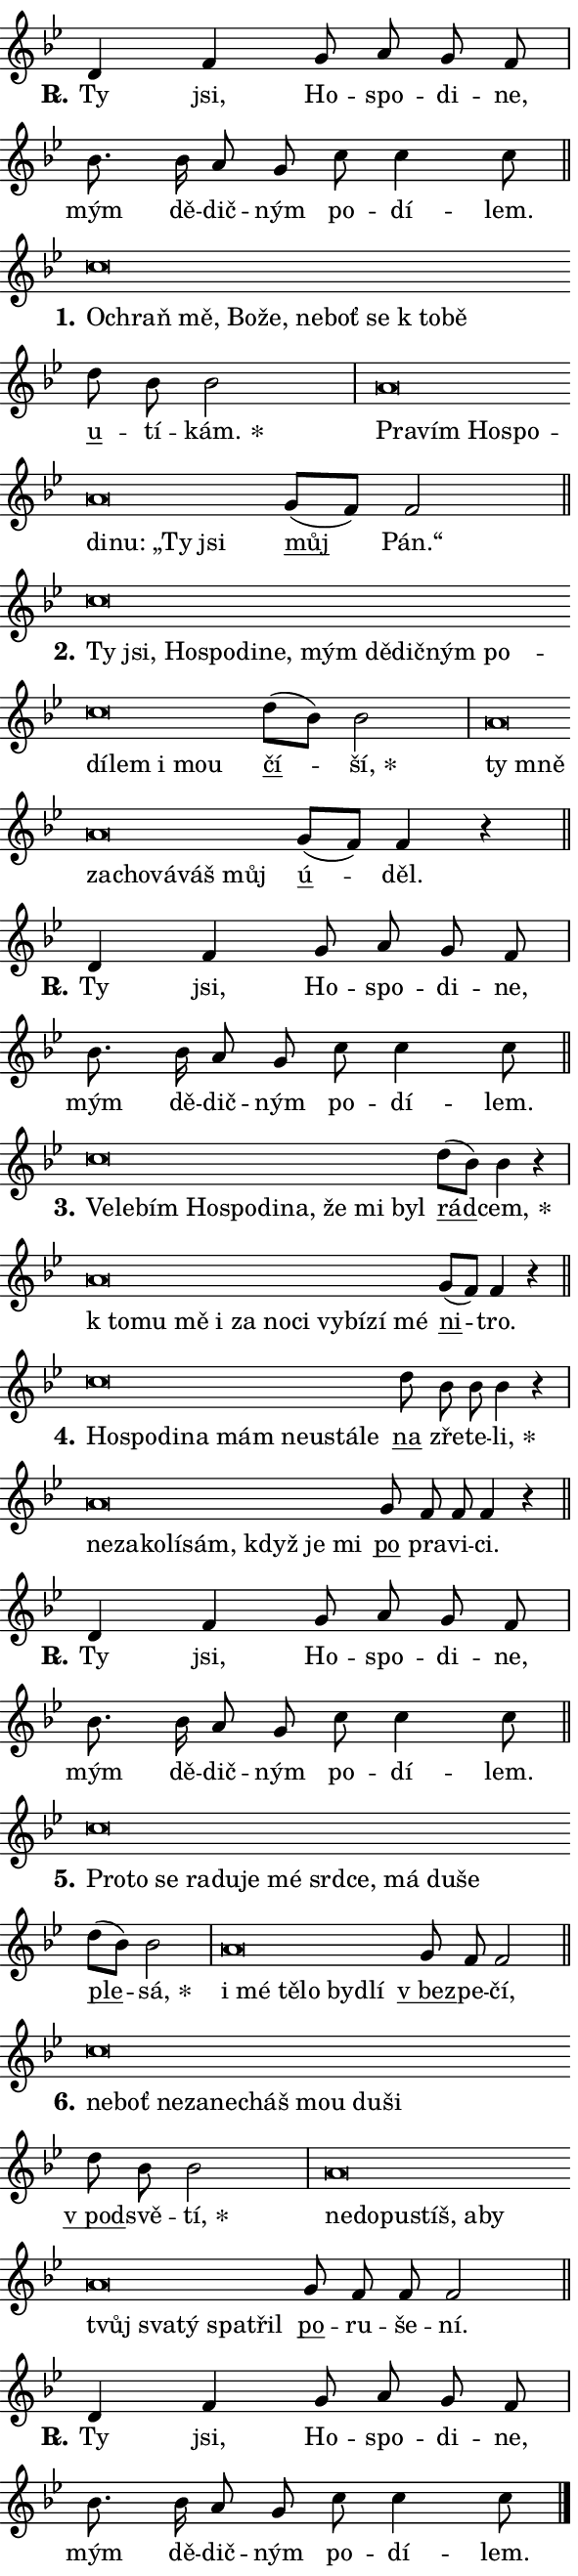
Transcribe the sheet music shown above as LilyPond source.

\version "2.24.0"
\header { tagline = "" }
\paper {
  indent = 0\cm
  top-margin = 0\cm
  right-margin = 0.13\cm % to fit lyric hyphens
  bottom-margin = 0\cm
  left-margin = 0\cm
  paper-width = 10\cm
  page-breaking = #ly:one-page-breaking
  system-system-spacing.basic-distance = #11
  score-system-spacing.basic-distance = #11
  ragged-last = ##f
}


%% Author: Thomas Morley
%% https://lists.gnu.org/archive/html/lilypond-user/2020-05/msg00002.html
#(define (line-position grob)
"Returns position of @var[grob} in current system:
   @code{'start}, if at first time-step
   @code{'end}, if at last time-step
   @code{'middle} otherwise
"
  (let* ((col (ly:item-get-column grob))
         (ln (ly:grob-object col 'left-neighbor))
         (rn (ly:grob-object col 'right-neighbor))
         (col-to-check-left (if (ly:grob? ln) ln col))
         (col-to-check-right (if (ly:grob? rn) rn col))
         (break-dir-left
           (and
             (ly:grob-property col-to-check-left 'non-musical #f)
             (ly:item-break-dir col-to-check-left)))
         (break-dir-right
           (and
             (ly:grob-property col-to-check-right 'non-musical #f)
             (ly:item-break-dir col-to-check-right))))
        (cond ((eqv? 1 break-dir-left) 'start)
              ((eqv? -1 break-dir-right) 'end)
              (else 'middle))))

#(define (tranparent-at-line-position vctor)
  (lambda (grob)
  "Relying on @code{line-position} select the relevant enry from @var{vctor}.
Used to determine transparency,"
    (case (line-position grob)
      ((end) (not (vector-ref vctor 0)))
      ((middle) (not (vector-ref vctor 1)))
      ((start) (not (vector-ref vctor 2))))))

noteHeadBreakVisibility =
#(define-music-function (break-visibility)(vector?)
"Makes @code{NoteHead}s transparent relying on @var{break-visibility}"
#{
  \override NoteHead.transparent =
    #(tranparent-at-line-position break-visibility)
#})

#(define delete-ledgers-for-transparent-note-heads
  (lambda (grob)
    "Reads whether a @code{NoteHead} is transparent.
If so this @code{NoteHead} is removed from @code{'note-heads} from
@var{grob}, which is supposed to be @code{LedgerLineSpanner}.
As a result ledgers are not printed for this @code{NoteHead}"
    (let* ((nhds-array (ly:grob-object grob 'note-heads))
           (nhds-list
             (if (ly:grob-array? nhds-array)
                 (ly:grob-array->list nhds-array)
                 '()))
           ;; Relies on the transparent-property being done before
           ;; Staff.LedgerLineSpanner.after-line-breaking is executed.
           ;; This is fragile ...
           (to-keep
             (remove
               (lambda (nhd)
                 (ly:grob-property nhd 'transparent #f))
               nhds-list)))
      ;; TODO find a better method to iterate over grob-arrays, similiar
      ;; to filter/remove etc for lists
      ;; For now rebuilt from scratch
      (set! (ly:grob-object grob 'note-heads)  '())
      (for-each
        (lambda (nhd)
          (ly:pointer-group-interface::add-grob grob 'note-heads nhd))
        to-keep))))

squashNotes = {
  \override NoteHead.X-extent = #'(-0.2 . 0.2)
  \override NoteHead.Y-extent = #'(-0.75 . 0)
  \override NoteHead.stencil =
    #(lambda (grob)
       (let ((pos (ly:grob-property grob 'staff-position)))
         (begin
           (if (< pos -7) (display "ERROR: Lower brevis then expected\n") (display ""))
           (if (<= pos -6) ly:text-interface::print ly:note-head::print))))
}
unSquashNotes = {
  \revert NoteHead.X-extent
  \revert NoteHead.Y-extent
  \revert NoteHead.stencil
}

hideNotes = \noteHeadBreakVisibility #begin-of-line-visible
unHideNotes = \noteHeadBreakVisibility #all-visible

% work-around for resetting accidentals
% https://lilypond.org/doc/v2.23/Documentation/notation/displaying-rhythms#unmetered-music
cadenzaMeasure = {
  \cadenzaOff
  \partial 1024 s1024
  \cadenzaOn
}

#(define-markup-command (accent layout props text) (markup?)
  "Underline accented syllable"
  (interpret-markup layout props
    #{\markup \override #'(offset . 4.3) \underline { #text }#}))

responsum = \markup \concat {
  "R" \hspace #-1.05 \path #0.1 #'((moveto 0 0.07) (lineto 0.9 0.8)) \hspace #0.05 "."
}

spaceSize = #0.6828661417322834 % exact space size for TeX Gyre Schola

\layout {
  \context {
    \Staff
    \remove "Time_signature_engraver"
    \override LedgerLineSpanner.after-line-breaking = #delete-ledgers-for-transparent-note-heads
  }
  \context {
    \Lyrics {
      \override LyricSpace.minimum-distance = \spaceSize
      \override LyricText.font-name = #"TeX Gyre Schola"
      \override LyricText.font-size = 1
      \override StanzaNumber.font-name = #"TeX Gyre Schola Bold"
      \override StanzaNumber.font-size = 1
    }
  }
  \context {
    \Score 
    \override NoteHead.text =
      #(lambda (grob) 
        (let ((pos (ly:grob-property grob 'staff-position)))
          #{\markup {
            \combine
              \halign #-0.55 \raise #(if (= pos -6) 0 0.5) \override #'(thickness . 2) \draw-line #'(3.2 . 0)
              \musicglyph "noteheads.sM1"
          }#}))
  }
}

% magnetic-lyrics.ily
%
%   written by
%     Jean Abou Samra <jean@abou-samra.fr>
%     Werner Lemberg <wl@gnu.org>
%
%   adapted by
%     Jiri Hon <jiri.hon@gmail.com>
%
% Version 2022-Apr-15

% https://www.mail-archive.com/lilypond-user@gnu.org/msg149350.html

#(define (Left_hyphen_pointer_engraver context)
   "Collect syllable-hyphen-syllable occurrences in lyrics and store
them in properties.  This engraver only looks to the left.  For
example, if the lyrics input is @code{foo -- bar}, it does the
following.

@itemize @bullet
@item
Set the @code{text} property of the @code{LyricHyphen} grob between
@q{foo} and @q{bar} to @code{foo}.

@item
Set the @code{left-hyphen} property of the @code{LyricText} grob with
text @q{foo} to the @code{LyricHyphen} grob between @q{foo} and
@q{bar}.
@end itemize

Use this auxiliary engraver in combination with the
@code{lyric-@/text::@/apply-@/magnetic-@/offset!} hook."
   (let ((hyphen #f)
         (text #f))
     (make-engraver
      (acknowledgers
       ((lyric-syllable-interface engraver grob source-engraver)
        (set! text grob)))
      (end-acknowledgers
       ((lyric-hyphen-interface engraver grob source-engraver)
        ;(when (not (grob::has-interface grob 'lyric-space-interface))
          (set! hyphen grob)));)
      ((stop-translation-timestep engraver)
       (when (and text hyphen)
         (ly:grob-set-object! text 'left-hyphen hyphen))
       (set! text #f)
       (set! hyphen #f)))))

#(define (lyric-text::apply-magnetic-offset! grob)
   "If the space between two syllables is less than the value in
property @code{LyricText@/.details@/.squash-threshold}, move the right
syllable to the left so that it gets concatenated with the left
syllable.

Use this function as a hook for
@code{LyricText@/.after-@/line-@/breaking} if the
@code{Left_@/hyphen_@/pointer_@/engraver} is active."
   (let ((hyphen (ly:grob-object grob 'left-hyphen #f)))
     (when hyphen
       (let ((left-text (ly:spanner-bound hyphen LEFT)))
         (when (grob::has-interface left-text 'lyric-syllable-interface)
           (let* ((common (ly:grob-common-refpoint grob left-text X))
                  (this-x-ext (ly:grob-extent grob common X))
                  (left-x-ext
                   (begin
                     ;; Trigger magnetism for left-text.
                     (ly:grob-property left-text 'after-line-breaking)
                     (ly:grob-extent left-text common X)))
                  ;; `delta` is the gap width between two syllables.
                  (delta (- (interval-start this-x-ext)
                            (interval-end left-x-ext)))
                  (details (ly:grob-property grob 'details))
                  (threshold (assoc-get 'squash-threshold details 0.2)))
             (when (< delta threshold)
               (let* (;; We have to manipulate the input text so that
                      ;; ligatures crossing syllable boundaries are not
                      ;; disabled.  For languages based on the Latin
                      ;; script this is essentially a beautification.
                      ;; However, for non-Western scripts it can be a
                      ;; necessity.
                      (lt (ly:grob-property left-text 'text))
                      (rt (ly:grob-property grob 'text))
                      (is-space (grob::has-interface hyphen 'lyric-space-interface))
                      (space (if is-space " " ""))
                      (extra-delta (if is-space spaceSize 0))
                      ;; Append new syllable.
                      (ltrt-space (if (and (string? lt) (string? rt))
                                (string-append lt space rt)
                                (make-concat-markup (list lt space rt))))
                      ;; Right-align `ltrt` to the right side.
                      (ltrt-space-markup (grob-interpret-markup
                               grob
                               (make-translate-markup
                                (cons (interval-length this-x-ext) 0)
                                (make-right-align-markup ltrt-space)))))
                 (begin
                   ;; Don't print `left-text`.
                   (ly:grob-set-property! left-text 'stencil #f)
                   ;; Set text and stencil (which holds all collected
                   ;; syllables so far) and shift it to the left.
                   (ly:grob-set-property! grob 'text ltrt-space)
                   (ly:grob-set-property! grob 'stencil ltrt-space-markup)
                   (ly:grob-translate-axis! grob (- (- delta extra-delta)) X))))))))))


#(define (lyric-hyphen::displace-bounds-first grob)
   ;; Make very sure this callback isn't triggered too early.
   (let ((left (ly:spanner-bound grob LEFT))
         (right (ly:spanner-bound grob RIGHT)))
     (ly:grob-property left 'after-line-breaking)
     (ly:grob-property right 'after-line-breaking)
     (ly:lyric-hyphen::print grob)))

squashThreshold = #0.4

\layout {
  \context {
    \Lyrics
    \consists #Left_hyphen_pointer_engraver
    \override LyricText.after-line-breaking =
      #lyric-text::apply-magnetic-offset!
    \override LyricHyphen.stencil = #lyric-hyphen::displace-bounds-first
    \override LyricText.details.squash-threshold = \squashThreshold
    \override LyricHyphen.minimum-distance = 0
    \override LyricHyphen.minimum-length = \squashThreshold
  }
}

squashText = \override LyricText.details.squash-threshold = 9999
unSquashText = \override LyricText.details.squash-threshold = \squashThreshold

leftText = \override LyricText.self-alignment-X = #LEFT
unLeftText = \revert LyricText.self-alignment-X

starOffset = #(lambda (grob) 
                (let ((x_offset (ly:self-alignment-interface::aligned-on-x-parent grob)))
                  (if (= x_offset 0) 0 (+ x_offset 1.2))))

star = #(define-music-function (syllable)(string?)
"Append star separator at the end of a syllable"
#{
  \once \override LyricText.X-offset = #starOffset
  \lyricmode { \markup {
    #syllable
    \override #'((font-name . "TeX Gyre Schola Bold")) \hspace #0.2 \lower #0.65 \larger "*"
  } }
#})

starAccent = #(define-music-function (syllable)(string?)
"Append star separator at the end of a syllable and make accent"
#{
  \once \override LyricText.X-offset = #starOffset
  \lyricmode { \markup {
    \accent #syllable
    \override #'((font-name . "TeX Gyre Schola Bold")) \hspace #0.2 \lower #0.65 \larger "*"
  } }
#})

breath = #(define-music-function (syllable)(string?)
"Append breathing indicator at the end of a syllable"
#{
  \lyricmode { \markup { #syllable "+" } }
#})

optionalBreath = #(define-music-function (syllable)(string?)
"Append optional breathing indicator at the end of a syllable"
#{
  \lyricmode { \markup { #syllable "(+)" } }
#})


\score {
    <<
        \new Voice = "melody" { \cadenzaOn \key bes \major \relative { d'4 f g8 a g f \cadenzaMeasure \bar "|" bes8. bes16 a8 g \bar "" c c4 c8 \cadenzaMeasure \bar "||" \break } }
        \new Lyrics \lyricsto "melody" { \lyricmode { \set stanza = \responsum
Ty jsi, Ho -- spo -- di -- ne, mým dě -- dič -- ným po -- dí -- lem. } }
    >>
    \layout {}
}

\score {
    <<
        \new Voice = "melody" { \cadenzaOn \key bes \major \relative { \squashNotes c''\breve*1/16 \hideNotes \breve*1/16 \bar "" \breve*1/16 \bar "" \breve*1/16 \bar "" \breve*1/16 \bar "" \breve*1/16 \bar "" \breve*1/16 \bar "" \breve*1/16 \bar "" \breve*1/16 \breve*1/16 \bar "" \unHideNotes \unSquashNotes \bar "" d8 bes bes2 \cadenzaMeasure \bar "|" \squashNotes a\breve*1/16 \hideNotes \breve*1/16 \bar "" \breve*1/16 \bar "" \breve*1/16 \bar "" \breve*1/16 \bar "" \breve*1/16 \bar "" \breve*1/16 \breve*1/16 \bar "" \unHideNotes \unSquashNotes \bar "" g8[( f)] f2 \cadenzaMeasure \bar "||" \break } }
        \new Lyrics \lyricsto "melody" { \lyricmode { \set stanza = "1."
\leftText O -- \squashText chraň mě, Bo -- že, ne -- boť se "k to" -- bě \unLeftText \unSquashText \markup \accent u -- tí -- \star kám. \leftText Pra -- \squashText vím Ho -- spo -- di -- nu: „Ty jsi \unLeftText \unSquashText \markup \accent můj Pán.“ } }
    >>
    \layout {}
}

\score {
    <<
        \new Voice = "melody" { \cadenzaOn \key bes \major \relative { \squashNotes c''\breve*1/16 \hideNotes \breve*1/16 \bar "" \breve*1/16 \bar "" \breve*1/16 \bar "" \breve*1/16 \bar "" \breve*1/16 \bar "" \breve*1/16 \bar "" \breve*1/16 \bar "" \breve*1/16 \bar "" \breve*1/16 \bar "" \breve*1/16 \bar "" \breve*1/16 \bar "" \breve*1/16 \bar "" \breve*1/16 \breve*1/16 \bar "" \unHideNotes \unSquashNotes \bar "" d8[( bes)] bes2 \cadenzaMeasure \bar "|" \squashNotes a\breve*1/16 \hideNotes \breve*1/16 \bar "" \breve*1/16 \bar "" \breve*1/16 \bar "" \breve*1/16 \bar "" \breve*1/16 \breve*1/16 \bar "" \unHideNotes \unSquashNotes \bar "" g8[( f)] f4 r \cadenzaMeasure \bar "||" \break } }
        \new Lyrics \lyricsto "melody" { \lyricmode { \set stanza = "2."
\leftText Ty \squashText jsi, Ho -- spo -- di -- ne, mým dě -- dič -- ným po -- dí -- lem i mou \unLeftText \unSquashText \markup \accent čí -- \star ší, \leftText ty \squashText mně za -- cho -- vá -- váš můj \unLeftText \unSquashText \markup \accent ú -- děl. } }
    >>
    \layout {}
}

\score {
    <<
        \new Voice = "melody" { \cadenzaOn \key bes \major \relative { d'4 f g8 a g f \cadenzaMeasure \bar "|" bes8. bes16 a8 g \bar "" c c4 c8 \cadenzaMeasure \bar "||" \break } }
        \new Lyrics \lyricsto "melody" { \lyricmode { \set stanza = \responsum
Ty jsi, Ho -- spo -- di -- ne, mým dě -- dič -- ným po -- dí -- lem. } }
    >>
    \layout {}
}

\score {
    <<
        \new Voice = "melody" { \cadenzaOn \key bes \major \relative { \squashNotes c''\breve*1/16 \hideNotes \breve*1/16 \bar "" \breve*1/16 \bar "" \breve*1/16 \bar "" \breve*1/16 \bar "" \breve*1/16 \bar "" \breve*1/16 \bar "" \breve*1/16 \bar "" \breve*1/16 \breve*1/16 \bar "" \unHideNotes \unSquashNotes \bar "" d8[( bes)] bes4 r \cadenzaMeasure \bar "|" \squashNotes a\breve*1/16 \hideNotes \breve*1/16 \bar "" \breve*1/16 \bar "" \breve*1/16 \bar "" \breve*1/16 \bar "" \breve*1/16 \bar "" \breve*1/16 \bar "" \breve*1/16 \bar "" \breve*1/16 \bar "" \breve*1/16 \breve*1/16 \bar "" \unHideNotes \unSquashNotes \bar "" g8[( f)] f4 r \cadenzaMeasure \bar "||" \break } }
        \new Lyrics \lyricsto "melody" { \lyricmode { \set stanza = "3."
\leftText Ve -- \squashText le -- bím Ho -- spo -- di -- na, že mi byl \unLeftText \unSquashText \markup \accent rád -- \star cem, \leftText "k to" -- \squashText mu mě i za no -- ci vy -- bí -- zí mé \unLeftText \unSquashText \markup \accent ni -- tro. } }
    >>
    \layout {}
}

\score {
    <<
        \new Voice = "melody" { \cadenzaOn \key bes \major \relative { \squashNotes c''\breve*1/16 \hideNotes \breve*1/16 \bar "" \breve*1/16 \bar "" \breve*1/16 \bar "" \breve*1/16 \bar "" \breve*1/16 \bar "" \breve*1/16 \bar "" \breve*1/16 \breve*1/16 \bar "" \unHideNotes \unSquashNotes \bar "" d8 bes bes bes4 r \cadenzaMeasure \bar "|" \squashNotes a\breve*1/16 \hideNotes \breve*1/16 \bar "" \breve*1/16 \bar "" \breve*1/16 \bar "" \breve*1/16 \bar "" \breve*1/16 \bar "" \breve*1/16 \breve*1/16 \bar "" \unHideNotes \unSquashNotes \bar "" g8 f f f4 r \cadenzaMeasure \bar "||" \break } }
        \new Lyrics \lyricsto "melody" { \lyricmode { \set stanza = "4."
\leftText Ho -- \squashText spo -- di -- na mám ne -- u -- stá -- le \unLeftText \unSquashText \markup \accent na zře -- te -- \star li, \leftText ne -- \squashText za -- ko -- lí -- sám, když je mi \unLeftText \unSquashText \markup \accent po pra -- vi -- ci. } }
    >>
    \layout {}
}

\score {
    <<
        \new Voice = "melody" { \cadenzaOn \key bes \major \relative { d'4 f g8 a g f \cadenzaMeasure \bar "|" bes8. bes16 a8 g \bar "" c c4 c8 \cadenzaMeasure \bar "||" \break } }
        \new Lyrics \lyricsto "melody" { \lyricmode { \set stanza = \responsum
Ty jsi, Ho -- spo -- di -- ne, mým dě -- dič -- ným po -- dí -- lem. } }
    >>
    \layout {}
}

\score {
    <<
        \new Voice = "melody" { \cadenzaOn \key bes \major \relative { \squashNotes c''\breve*1/16 \hideNotes \breve*1/16 \bar "" \breve*1/16 \bar "" \breve*1/16 \bar "" \breve*1/16 \bar "" \breve*1/16 \bar "" \breve*1/16 \bar "" \breve*1/16 \bar "" \breve*1/16 \bar "" \breve*1/16 \bar "" \breve*1/16 \breve*1/16 \bar "" \unHideNotes \unSquashNotes \bar "" d8[( bes)] bes2 \cadenzaMeasure \bar "|" \squashNotes a\breve*1/16 \hideNotes \breve*1/16 \bar "" \breve*1/16 \bar "" \breve*1/16 \bar "" \breve*1/16 \breve*1/16 \bar "" \unHideNotes \unSquashNotes \bar "" g8 f f2 \cadenzaMeasure \bar "||" \break } }
        \new Lyrics \lyricsto "melody" { \lyricmode { \set stanza = "5."
\leftText Pro -- \squashText to se ra -- du -- je mé srd -- ce, má du -- še \unLeftText \unSquashText \markup \accent ple -- \star sá, \leftText i \squashText mé tě -- lo by -- dlí \unLeftText \unSquashText \markup \accent "v bez" -- pe -- čí, } }
    >>
    \layout {}
}

\score {
    <<
        \new Voice = "melody" { \cadenzaOn \key bes \major \relative { \squashNotes c''\breve*1/16 \hideNotes \breve*1/16 \bar "" \breve*1/16 \bar "" \breve*1/16 \bar "" \breve*1/16 \bar "" \breve*1/16 \bar "" \breve*1/16 \bar "" \breve*1/16 \breve*1/16 \bar "" \unHideNotes \unSquashNotes \bar "" d8 bes bes2 \cadenzaMeasure \bar "|" \squashNotes a\breve*1/16 \hideNotes \breve*1/16 \bar "" \breve*1/16 \bar "" \breve*1/16 \bar "" \breve*1/16 \bar "" \breve*1/16 \bar "" \breve*1/16 \bar "" \breve*1/16 \bar "" \breve*1/16 \bar "" \breve*1/16 \breve*1/16 \bar "" \unHideNotes \unSquashNotes \bar "" g8 f f f2 \cadenzaMeasure \bar "||" \break } }
        \new Lyrics \lyricsto "melody" { \lyricmode { \set stanza = "6."
\leftText ne -- \squashText boť ne -- za -- ne -- cháš mou du -- ši \unLeftText \unSquashText \markup \accent "v pod" -- svě -- \star tí, \leftText ne -- \squashText do -- pu -- stíš, a -- by tvůj sva -- tý spa -- třil \unLeftText \unSquashText \markup \accent po -- ru -- še -- ní. } }
    >>
    \layout {}
}

\score {
    <<
        \new Voice = "melody" { \cadenzaOn \key bes \major \relative { d'4 f g8 a g f \cadenzaMeasure \bar "|" bes8. bes16 a8 g \bar "" c c4 c8 \cadenzaMeasure \bar "||" \break } \bar "|." }
        \new Lyrics \lyricsto "melody" { \lyricmode { \set stanza = \responsum
Ty jsi, Ho -- spo -- di -- ne, mým dě -- dič -- ným po -- dí -- lem. } }
    >>
    \layout {}
}
